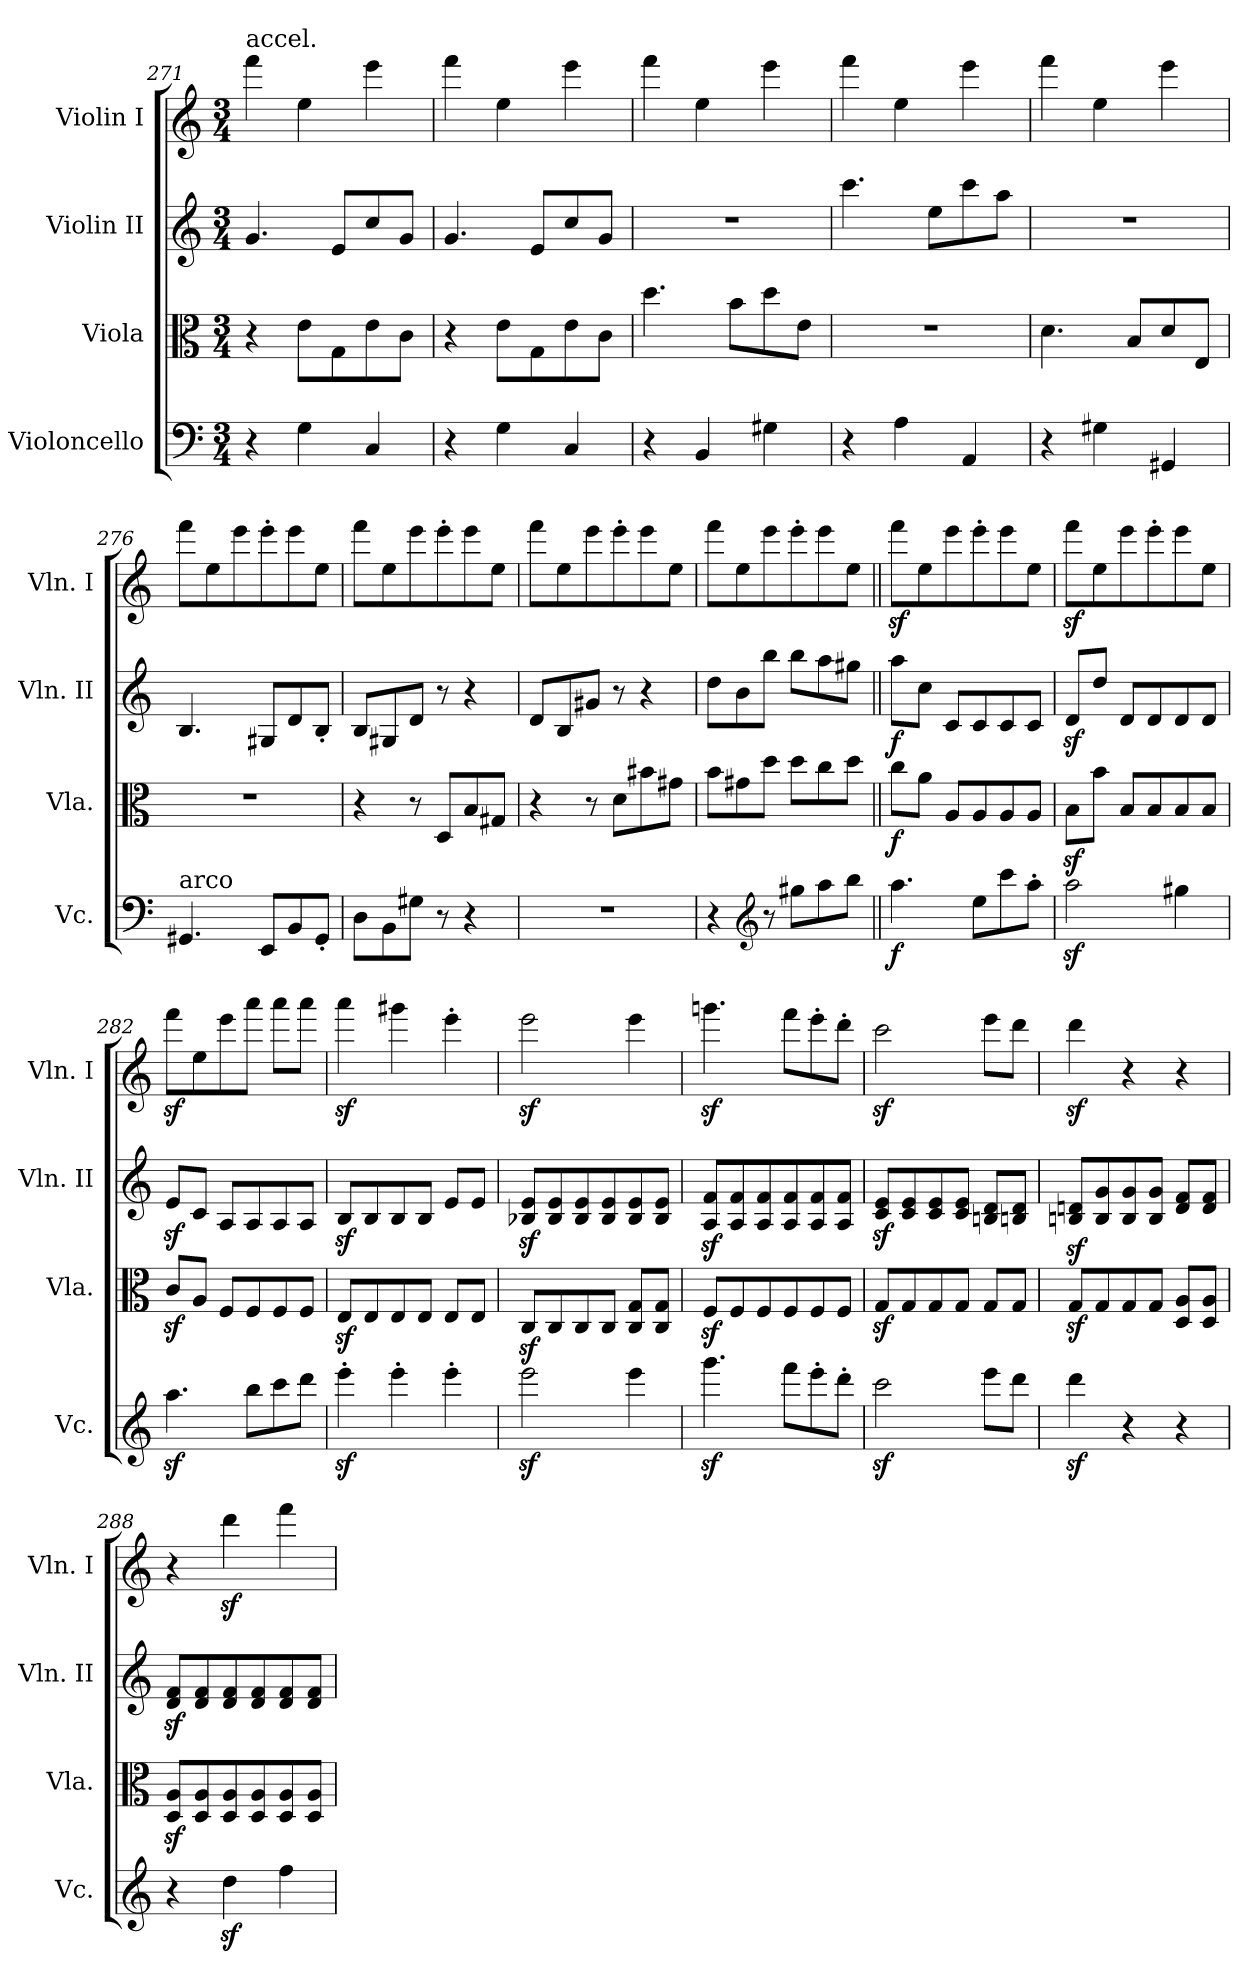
**kern	**dynam	**kern	**dynam	**kern	**dynam	**kern
*part4	*part4	*part3	*part3	*part2	*part2	*part1
*staff4	*staff4	*staff3	*staff3	*staff2	*staff2	*staff1
*I"Violoncello	*	*I"Viola	*	*I"Violin II	*	*I"Violin I
*I'Vc.	*	*I'Vla.	*	*I'Vln. II	*	*I'Vln. I
*clefF4	*	*clefC3	*	*clefG2	*	*clefG2
*k[]	*	*k[]	*	*k[]	*	*k[]
*M3/4	*	*M3/4	*	*M3/4	*	*M3/4
=271	=271	=271	=271	=271	=271	=271
!	!	!	!	!	!	!LO:TX:a:t=accel.
4r	.	4r	.	4.g/	.	4fff\
4G\	.	8e\L	.	.	.	4ee\
.	.	8G\	.	8e/L	.	.
4C/	.	8e\	.	8cc/	.	4eee\
.	.	8c\J	.	8g/J	.	.
=272	=272	=272	=272	=272	=272	=272
4r	.	4r	.	4.g/	.	4fff\
4G\	.	8e\L	.	.	.	4ee\
.	.	8G\	.	8e/L	.	.
4C/	.	8e\	.	8cc/	.	4eee\
.	.	8c\J	.	8g/J	.	.
=273	=273	=273	=273	=273	=273	=273
4r	.	4.dd\	.	2.r	.	4fff\
4BB/	.	.	.	.	.	4ee\
.	.	8b\L	.	.	.	.
4G#X\	.	8dd\	.	.	.	4eee\
.	.	8e\J	.	.	.	.
=274	=274	=274	=274	=274	=274	=274
4r	.	2.r	.	4.ccc\	.	4fff\
4A\	.	.	.	.	.	4ee\
.	.	.	.	8ee\L	.	.
4AA/	.	.	.	8ccc\	.	4eee\
.	.	.	.	8aa\J	.	.
=275	=275	=275	=275	=275	=275	=275
4r	.	4.d\	.	2.r	.	4fff\
4G#X\	.	.	.	.	.	4ee\
.	.	8B/L	.	.	.	.
4GG#X/	.	8d/	.	.	.	4eee\
.	.	8E/J	.	.	.	.
=276	=276	=276	=276	=276	=276	=276
!LO:TX:a:t=arco	!	!	!	!	!	!
4.GG#X/	.	2.r	.	4.B/	.	8fff\L
.	.	.	.	.	.	8ee\
.	.	.	.	.	.	8eee\
8EE/L	.	.	.	8G#X/L	.	8eee'\
8BB/	.	.	.	8d/	.	8eee\
8GG#'/J	.	.	.	8B'/J	.	8ee\J
=277	=277	=277	=277	=277	=277	=277
8D\L	.	4r	.	8B/L	.	8fff\L
8BB\	.	.	.	8G#X/	.	8ee\
8G#X\J	.	8r	.	8d/J	.	8eee\
8r	.	8D/L	.	8r	.	8eee'\
4r	.	8B/	.	4r	.	8eee\
.	.	8G#X/J	.	.	.	8ee\J
=278	=278	=278	=278	=278	=278	=278
2.r	.	4r	.	8d/L	.	8fff\L
.	.	.	.	8B/	.	8ee\
.	.	8r	.	8g#X/J	.	8eee\
.	.	8d\L	.	8r	.	8eee'\
.	.	8b#X\	.	4r	.	8eee\
.	.	8g#X\J	.	.	.	8ee\J
=279	=279	=279	=279	=279	=279	=279
4r	.	8b\L	.	8dd\L	.	8fff\L
.	.	8g#X\	.	8b\	.	8ee\
*clefG2	*	*	*	*	*	*
8r	.	8dd\J	.	8bb\J	.	8eee\
8gg#X\L	.	8dd\L	.	8bb\L	.	8eee'\
8aa\	.	8cc\	.	8aa\	.	8eee\
8bb\J	.	8dd\J	.	8gg#X\J	.	8ee\J
=280||	=280||	=280||	=280||	=280||	=280||	=280||
*	*	*	*	*	*	*MM210
!	!LO:DY:b	!	!LO:DY:b	!	!LO:DY:b	!
4.aa\	f	8cc\L	f	8aa\L	f	8fffz<\L
.	.	8a\J	.	8cc\J	.	8ee\
.	.	8A/L	.	8c/L	.	8eee\
8ee\L	.	8A/	.	8c/	.	8eee'\
8ccc\	.	8A/	.	8c/	.	8eee\
8aa'\J	.	8A/J	.	8c/J	.	8ee\J
=281	=281	=281	=281	=281	=281	=281
2aaz<\	.	8Bz<\L	.	8dz</L	.	8fffz<\L
.	.	8b\J	.	8dd/J	.	8ee\
.	.	8B/L	.	8d/L	.	8eee\
.	.	8B/	.	8d/	.	8eee'\
4gg#X\	.	8B/	.	8d/	.	8eee\
.	.	8B/J	.	8d/J	.	8ee\J
=282	=282	=282	=282	=282	=282	=282
4.aaz<\	.	8cz</L	.	8ez</L	.	8fffz<\L
.	.	8A/J	.	8c/J	.	8ee\
.	.	8F/L	.	8A/L	.	8eee\
8bb\L	.	8F/	.	8A/	.	8aaa\J
8ccc\	.	8F/	.	8A/	.	8aaa\L
8ddd\J	.	8F/J	.	8A/J	.	8aaa\J
=283	=283	=283	=283	=283	=283	=283
4eeez<'\	.	8Ez</L	.	8Bz</L	.	4aaaz<\
.	.	8E/	.	8B/	.	.
4eee'\	.	8E/	.	8B/	.	4ggg#X\
.	.	8E/J	.	8B/J	.	.
4eee'\	.	8E/L	.	8e/L	.	4eee'\
.	.	8E/J	.	8e/J	.	.
=284	=284	=284	=284	=284	=284	=284
2eeez<\	.	8Cz</L	.	8B-X/z< 8e/z<L	.	2eeez<\
.	.	8C/	.	8B-/ 8e/	.	.
.	.	8C/	.	8B-/ 8e/	.	.
.	.	8C/J	.	8B-/ 8e/	.	.
4eee\	.	8C/ 8G/L	.	8B-/ 8e/	.	4eee\
.	.	8C/ 8G/J	.	8B-/ 8e/J	.	.
=285	=285	=285	=285	=285	=285	=285
4.gggz<\	.	8Fz</L	.	8A/z< 8f/z<L	.	4.gggnz<\
.	.	8F/	.	8A/ 8f/	.	.
.	.	8F/	.	8A/ 8f/	.	.
8fff\L	.	8F/	.	8A/ 8f/	.	8fff\L
8eee'\	.	8F/	.	8A/ 8f/	.	8eee'\
8ddd'\J	.	8F/J	.	8A/ 8f/J	.	8ddd'\J
=286	=286	=286	=286	=286	=286	=286
2cccz<\	.	8Gz</L	.	8c/z< 8e/z<L	.	2cccz<\
.	.	8G/	.	8c/ 8e/	.	.
.	.	8G/	.	8c/ 8e/	.	.
.	.	8G/J	.	8c/ 8e/J	.	.
8eee\L	.	8G/L	.	8Bn/ 8d/L	.	8eee\L
8ddd\J	.	8G/J	.	8Bn/ 8d/J	.	8ddd\J
=287	=287	=287	=287	=287	=287	=287
4dddz<\	.	8Gz</L	.	8Bn/z< 8dn/z<L	.	4dddz<\
.	.	8G/	.	8B/ 8g/	.	.
4r	.	8G/	.	8B/ 8g/	.	4r
.	.	8G/J	.	8B/ 8g/J	.	.
4r	.	8D/ 8A/L	.	8d/ 8f/L	.	4r
.	.	8D/ 8A/J	.	8d/ 8f/J	.	.
=288	=288	=288	=288	=288	=288	=288
4r	.	8D/z< 8A/z<L	.	8d/z< 8f/z<L	.	4r
.	.	8D/ 8A/	.	8d/ 8f/	.	.
4ddz<\	.	8D/ 8A/	.	8d/ 8f/	.	4dddz<\
.	.	8D/ 8A/	.	8d/ 8f/	.	.
4ff\	.	8D/ 8A/	.	8d/ 8f/	.	4fff\
.	.	8D/ 8A/J	.	8d/ 8f/J	.	.
=	=	=	=	=	=	=
*-	*-	*-	*-	*-	*-	*-
